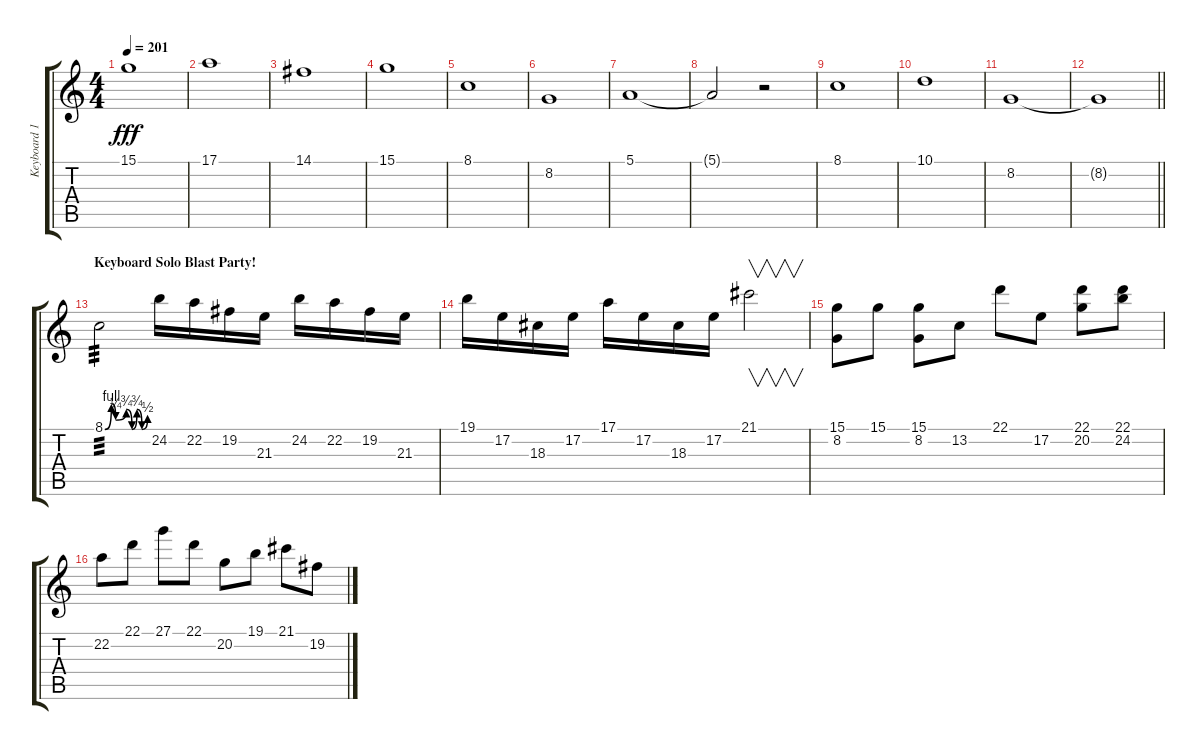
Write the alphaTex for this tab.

\track ("Keyboard 1" "Keyboard 1") {instrument lead8bassandlead}
\staff {score tabs}
\tuning (E4 B3 G3 D3 A2 E2) {hide}
\ts (4 4)
\tempo 201
\clef g2
\ks c
15.1.1{dy fff} |
17.1.1 |
14.1.1 |
15.1.1 |
8.1.1 |
8.2.1 |
5.1.1 |
5.1{t}.2 r.2 |
8.1.1 |
10.1.1 |
8.2.1 |
\barLineRight lightlight
8.2{t}.1 |
\section ("" "Keyboard Solo Blast Party!")
8.1{be (custom 0 0 9 4 15 1 30 3 38 0 45 3 52 0 60 2)}.2{tp 3} 24.2.16 22.2.16 19.2.16 21.3.16 24.2.16 22.2.16 19.2.16 21.3.16 |
19.1.16 17.2.16 18.3.16 17.2.16 17.1.16 17.2.16 18.3.16 17.2.16 21.1.2{v} |
(15.1 8.2).8 15.1.8 (15.1 8.2).8 13.2.8 22.1.8 17.2.8 (22.1 20.2).8 (22.1 24.2).8 |
22.2.8 22.1.8 27.1.8 22.1.8 20.2.8 19.1.8 21.1.8 19.2.8
